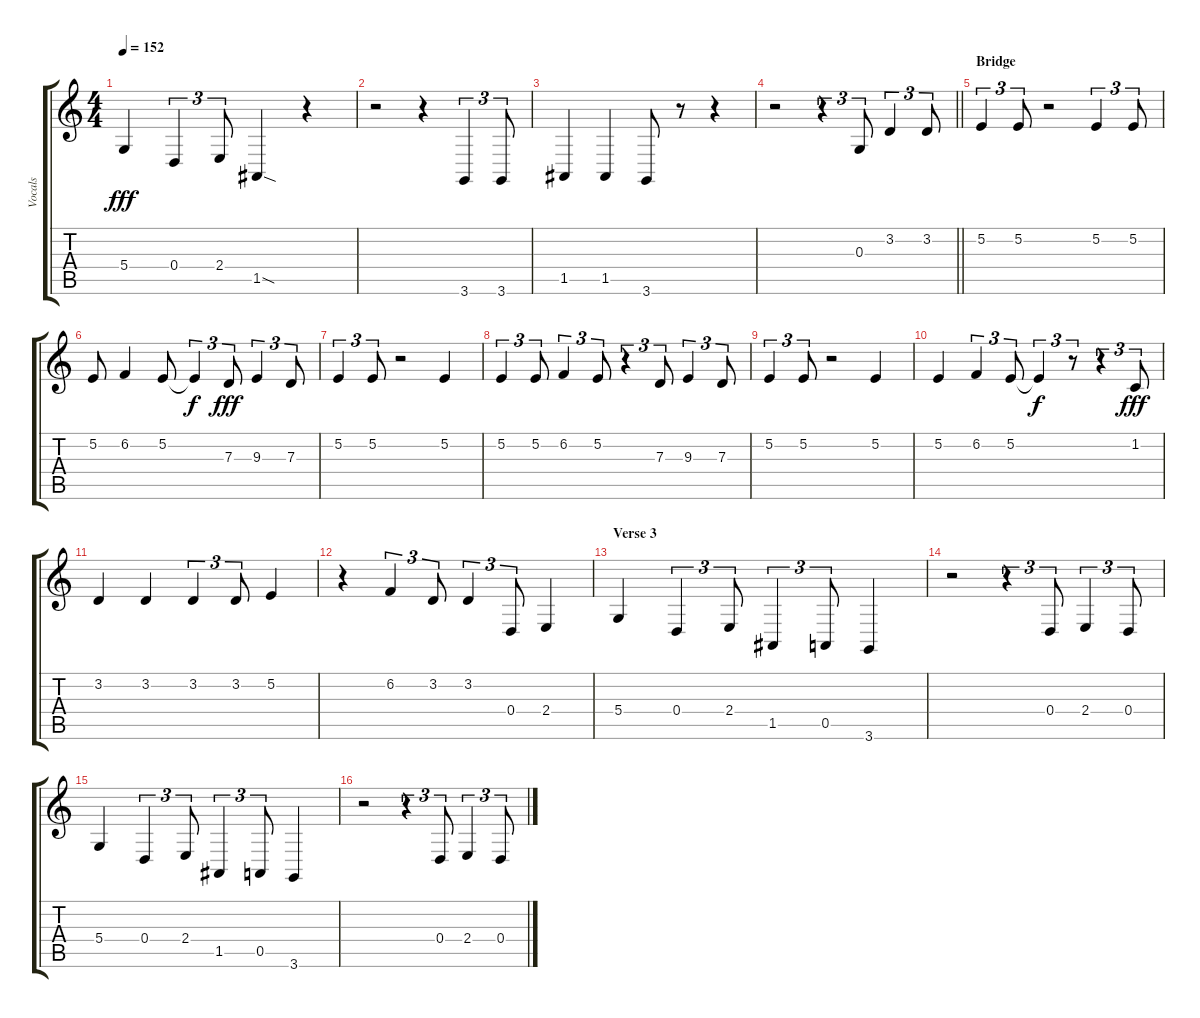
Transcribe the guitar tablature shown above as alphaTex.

\track ("Vocals" "Vocals") {instrument baritonesax}
\staff {score tabs}
\tuning (E4 B3 G3 D3 A2 E2) {hide}
\ts (4 4)
\tempo 152
\clef g2
\ks c
5.4.4{dy fff} 0.4.4{tu (3 2)} 2.4.8{tu (3 2)} 1.5{sod}.4 r.4 |
r.2 r.4 3.6.4{tu (3 2)} 3.6.8{tu (3 2)} |
1.5.4 1.5.4 3.6.8 r.8 r.4 |
\barLineRight lightlight
r.2 r.4{tu (3 2)} 0.3.8{tu (3 2)} 3.2.4{tu (3 2)} 3.2.8{tu (3 2)} |
\section ("" "Bridge")
5.2.4{tu (3 2)} 5.2.8{tu (3 2)} r.2 5.2.4{tu (3 2)} 5.2.8{tu (3 2)} |
5.2.8 6.2.4 5.2.8 5.2{t}.4{tu (3 2) dy f} 7.3.8{tu (3 2) dy fff} 9.3.4{tu (3 2)} 7.3.8{tu (3 2)} |
5.2.4{tu (3 2)} 5.2.8{tu (3 2)} r.2 5.2.4 |
5.2.4{tu (3 2)} 5.2.8{tu (3 2)} 6.2.4{tu (3 2)} 5.2.8{tu (3 2)} r.4{tu (3 2)} 7.3.8{tu (3 2)} 9.3.4{tu (3 2)} 7.3.8{tu (3 2)} |
5.2.4{tu (3 2)} 5.2.8{tu (3 2)} r.2 5.2.4 |
5.2.4 6.2.4{tu (3 2)} 5.2.8{tu (3 2)} 5.2{t}.4{tu (3 2) dy f} r.8{tu (3 2)} r.4{tu (3 2)} 1.2.8{tu (3 2) dy fff} |
3.2.4 3.2.4 3.2.4{tu (3 2)} 3.2.8{tu (3 2)} 5.2.4 |
r.4 6.2.4{tu (3 2)} 3.2.8{tu (3 2)} 3.2.4{tu (3 2)} 0.4.8{tu (3 2)} 2.4.4 |
\section ("" "Verse 3")
5.4.4 0.4.4{tu (3 2)} 2.4.8{tu (3 2)} 1.5.4{tu (3 2)} 0.5.8{tu (3 2)} 3.6.4 |
r.2 r.4{tu (3 2)} 0.4.8{tu (3 2)} 2.4.4{tu (3 2)} 0.4.8{tu (3 2)} |
5.4.4 0.4.4{tu (3 2)} 2.4.8{tu (3 2)} 1.5.4{tu (3 2)} 0.5.8{tu (3 2)} 3.6.4 |
r.2 r.4{tu (3 2)} 0.4.8{tu (3 2)} 2.4.4{tu (3 2)} 0.4.8{tu (3 2)}
